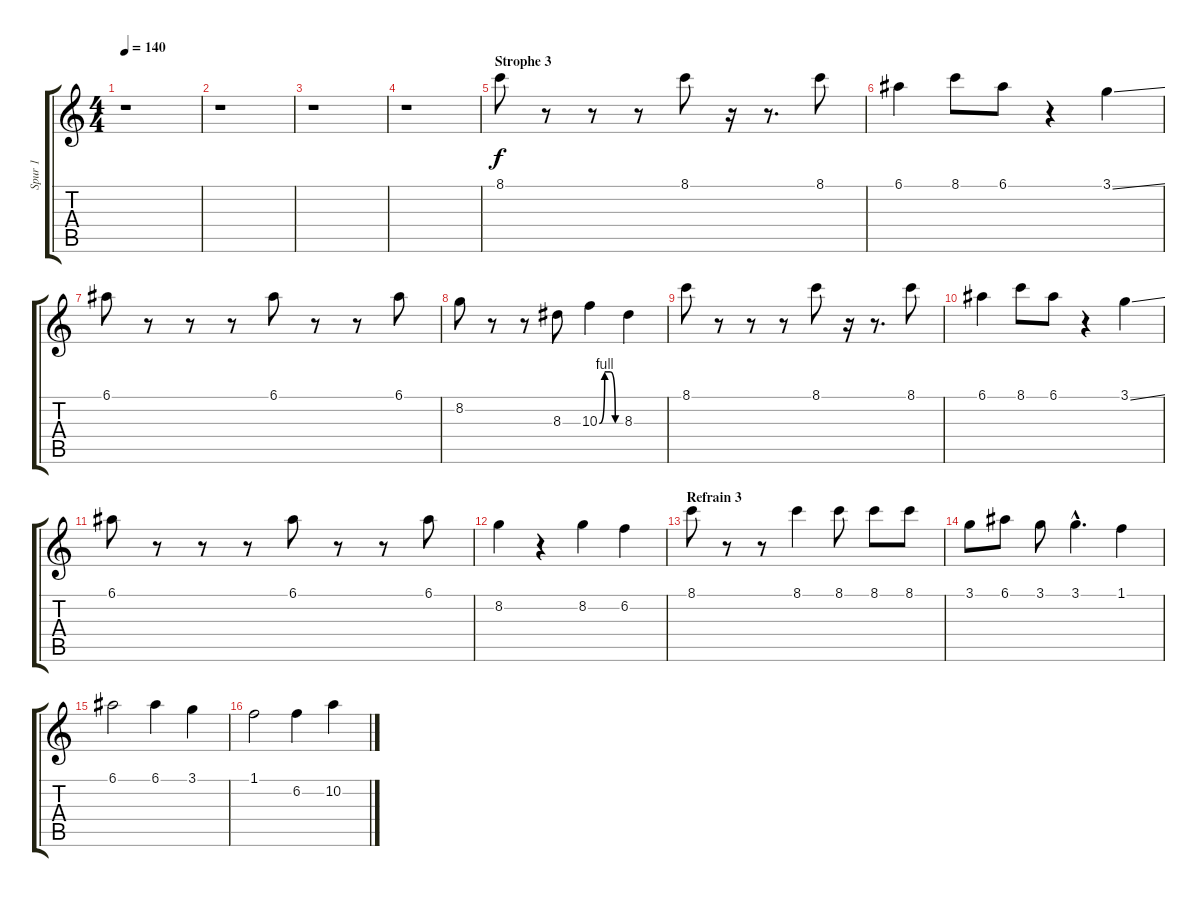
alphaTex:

\track ("Spur 1" "Spur 1") {instrument acousticguitarsteel}
\staff {score tabs}
\tuning (E4 B3 G3 D3 A2 E2) {hide}
\ts (4 4)
\tempo 140
\clef g2
\ks c
r.1{dy f} |
r.1 |
r.1 |
r.1 |
\section ("" "Strophe 3")
8.1.8 r.8 r.8 r.8 8.1.8 r.16 r.8{d} 8.1.8 |
6.1.4 8.1.8 6.1.8 r.4 3.1{ss}.4 |
6.1.8 r.8 r.8 r.8 6.1.8 r.8 r.8 6.1.8 |
8.2.8 r.8 r.8 8.3.8 10.3{be (custom 0 0 15 4 30 4 45 0 60 0)}.4 8.3.4 |
8.1.8 r.8 r.8 r.8 8.1.8 r.16 r.8{d} 8.1.8 |
6.1.4 8.1.8 6.1.8 r.4 3.1{ss}.4 |
6.1.8 r.8 r.8 r.8 6.1.8 r.8 r.8 6.1.8 |
8.2.4 r.4 8.2.4 6.2.4 |
\section ("" "Refrain 3")
8.1.8 r.8 r.8 8.1.4 8.1.8 8.1.8 8.1.8 |
3.1.8 6.1.8 3.1.8 3.1{hac}.4{d} 1.1.4 |
6.1.2 6.1.4 3.1.4 |
1.1.2 6.2.4 10.2.4
